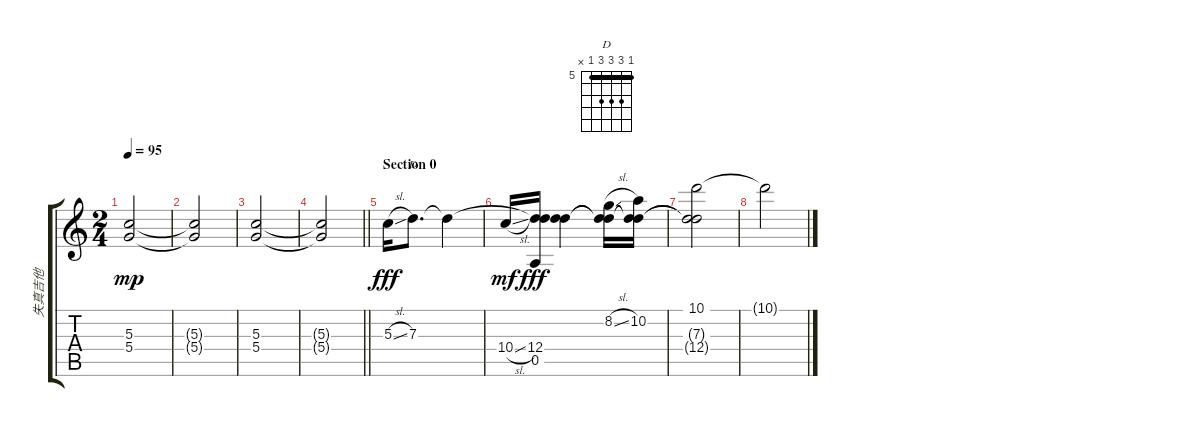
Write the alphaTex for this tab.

\track ("失真吉他" "失真吉他") {instrument overdrivenguitar}
\staff {score tabs}
\tuning (E4 B3 G3 D3 A2 E2) {hide}
\chord ("D" 5 7 7 7 5 x) {firstfret 5 barre 5}
\ts (2 4)
\tempo 95
\clef g2
\ks c
(5.3 5.4).2{dy mp} |
(5.3{t} 5.4{t}).2 |
(5.3 5.4).2 |
\barLineRight lightlight
(5.3{t} 5.4{t}).2 |
\section ("" "Section 0")
5.3{sl}.16{dy fff} 7.3.8{d ch "D"} 7.3{t}.4 |
10.4{sl}.16{dy mf} (7.3{t} 12.4 0.5).16{dy fff} (7.3{t} 12.4{t}).4 (8.2{sl} 7.3{t} 12.4{t}).16 (10.2 7.3{t} 12.4{t}).16 |
(10.1 7.3{t} 12.4{t}).2 |
10.1{t}.2
